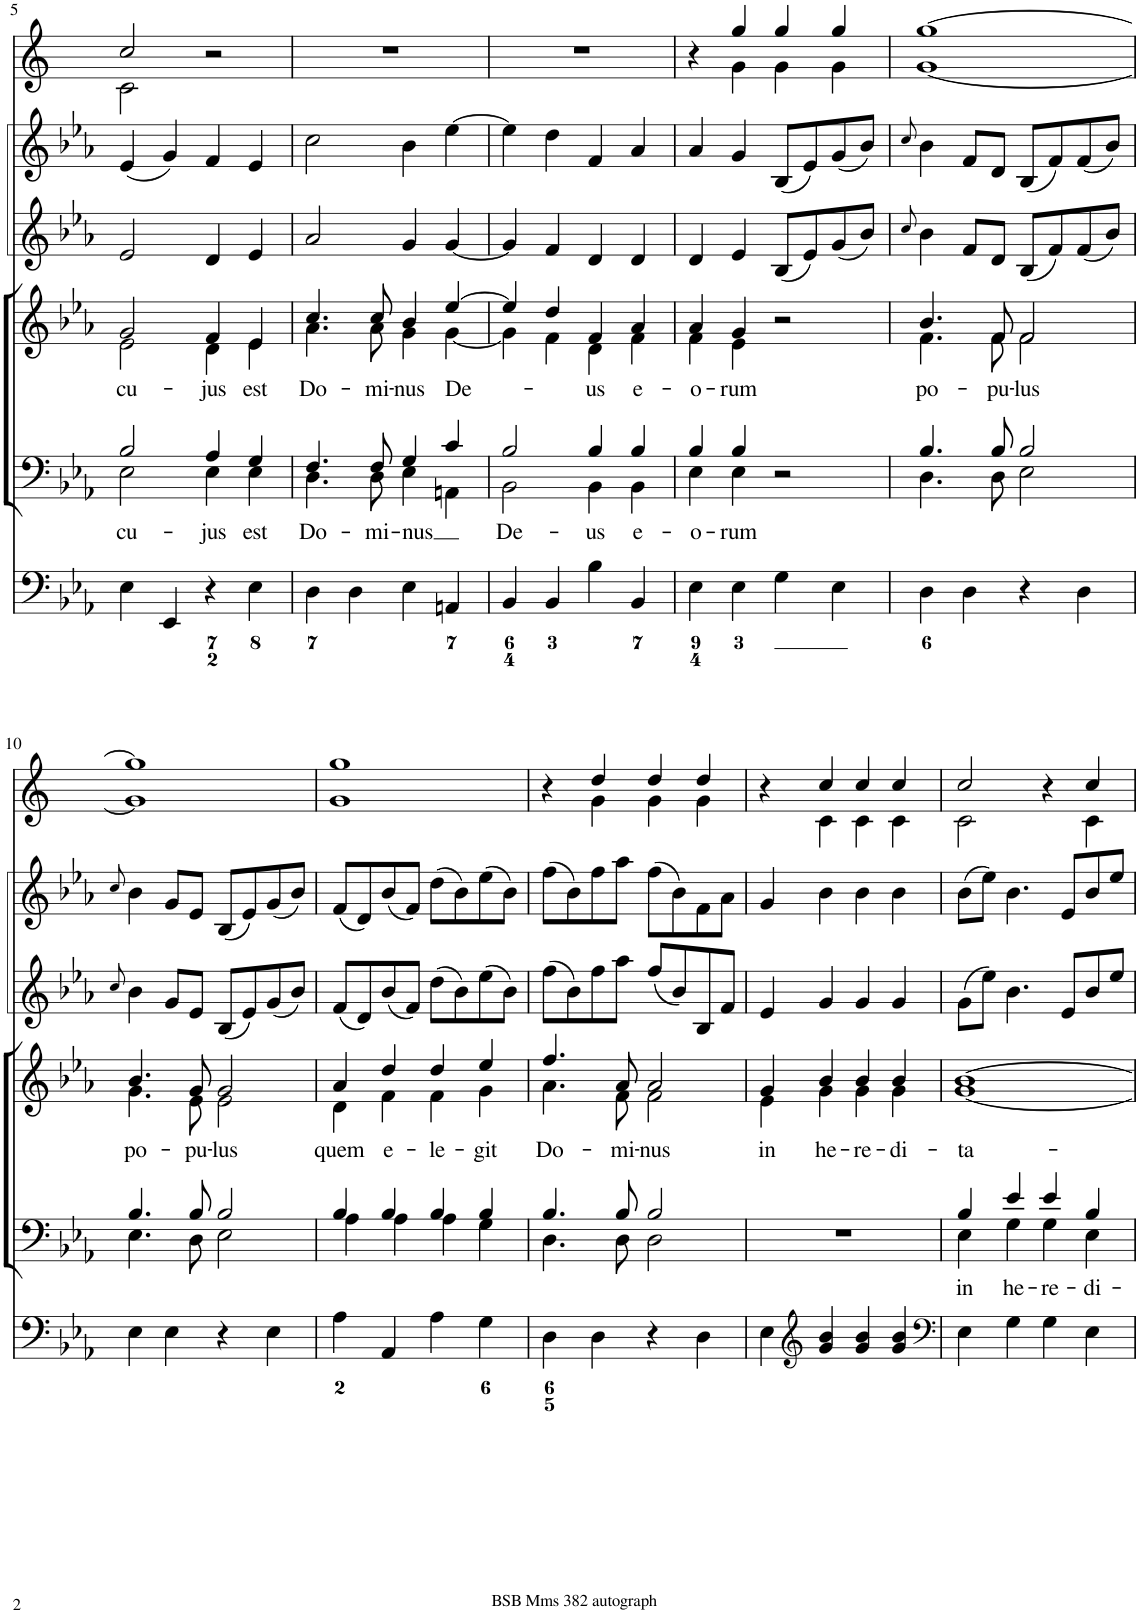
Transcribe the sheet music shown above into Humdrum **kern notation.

**kern	**kern	**text	**kern	**text	**kern	**kern	**kern
*part6	*part5	*part5	*part4	*part4	*part3	*part2	*part1
*staff6	*staff5	*staff5	*staff4	*staff4	*staff3	*staff2	*staff1
*I"Organ	*I"Voice	*	*I"Voice	*	*I"Violin	*I"Violini	*I"Corni in Eb
*	*	*	*	*	*I'Vln	*I'Vln	*
!!LO:PB:g=z
*clefF4	*clefF4	*	*clefG2	*	*clefG2	*clefG2	*clefG2
*	*	*	*	*	*	*	*Trd4c7
*k[b-e-a-]	*k[b-e-a-]	*	*k[b-e-a-]	*	*k[b-e-a-]	*k[b-e-a-]	*k[]
*M2/2	*M2/2	*	*M2/2	*	*M2/2	*M2/2	*M2/2
*met(c|)	*met(c|)	*	*met(c|)	*	*met(c|)	*met(c|)	*met(c|)
=5	=5	=5	=5	=5	=5	=5	=5
!	!	!LO:LY:b	!	!LO:LY:b	!	!	!
*	*^	*	*^	*	*	*	*^
4E-\	2B-/	2E-\	cu-	2g/	2e-\	cu-	2e-/	(4e-/	2cc/	2c\
4EE-/	.	.	.	.	.	.	.	4g/)	.	.
!	!	!	!LO:LY:b	!	!	!LO:LY:b	!	!	!	!
4r	4A-/	4E-\	-jus	4f/	4d\	-jus	4d/	4f/	2r	2ryy
!	!	!	!LO:LY:b	!	!	!LO:LY:b	!	!	!	!
4E-\	4G/	4E-\	est	4e-/	4e-\	est	4e-/	4e-/	.	.
*	*	*	*	*	*	*	*	*	*v	*v
=6	=6	=6	=6	=6	=6	=6	=6	=6	=6
!	!	!	!LO:LY:b	!	!	!LO:LY:b	!	!	!
4D\	4.F/	4.D\	Do-	4.cc/	4.a-\	Do-	2a-/	2cc\	1r
4D\	.	.	.	.	.	.	.	.	.
!	!	!	!LO:LY:b	!	!	!LO:LY:b	!	!	!
.	8F/	8D\	-mi-	8cc/	8a-\	-mi-	.	.	.
!	!	!	!LO:LY:b	!	!	!LO:LY:b	!	!	!
4E-\	4G/	4E-\	-nus	4b-/	4g\	-nus	4g/	4b-\	.
!	!	!	!	!	!	!LO:LY:b	!	!	!
4AAn/	4c/	4AAn\	.	[4ee-/	[4g\	De-	[4g/	[4ee-\	.
=7	=7	=7	=7	=7	=7	=7	=7	=7	=7
!	!	!	!LO:LY:b	!	!	!	!	!	!
4BB-/	2B-/	2BB-\	De-	4ee-/]	4g\]	.	4g/]	4ee-\]	1r
4BB-/	.	.	.	4dd/	4f\	.	4f/	4dd\	.
!	!	!	!LO:LY:b	!	!	!LO:LY:b	!	!	!
4B-\	4B-/	4BB-\	-us	4f/	4d\	-us	4d/	4f/	.
!	!	!	!LO:LY:b	!	!	!LO:LY:b	!	!	!
4BB-/	4B-/	4BB-\	e-	4a-/	4f\	e-	4d/	4a-/	.
=8	=8	=8	=8	=8	=8	=8	=8	=8	=8
!	!	!	!LO:LY:b	!	!	!LO:LY:b	!	!	!
*	*	*	*	*	*	*	*	*	*^
4E-\	4B-/	4E-\	-o-	4a-/	4f\	-o-	4d/	4a-/	4r	4ryy
!	!	!	!LO:LY:b	!	!	!LO:LY:b	!	!	!	!
4E-\	4B-/	4E-\	-rum	4g/	4e-\	-rum	4e-/	4g/	4gg/	4g\
4G\	2r	2ryy	.	2r	2ryy	.	(8B-/L	(8B-/L	4gg/	4g\
.	.	.	.	.	.	.	8e-/)	8e-/)	.	.
4E-\	.	.	.	.	.	.	(8g/	(8g/	4gg/	4g\
.	.	.	.	.	.	.	8b-/J)	8b-/J)	.	.
=9	=9	=9	=9	=9	=9	=9	=9	=9	=9	=9
.	.	.	.	.	.	.	8qcc/	8qcc/	.	.
!	!	!	!	!	!	!LO:LY:b	!	!	!	!
4D\	4.B-/	4.D\	.	4.b-/	4.f\	po-	4b-\	4b-\	[1gg	[1g
4D\	.	.	.	.	.	.	8f/L	8f/L	.	.
!	!	!	!	!	!	!LO:LY:b	!	!	!	!
.	8B-/	8D\	.	8f/	8f\	-pu-	8d/J	8d/J	.	.
!	!	!	!	!	!	!LO:LY:b	!	!	!	!
4r	2B-/	2E-\	.	2f/	2f\	-lus	(8B-/L	(8B-/L	.	.
.	.	.	.	.	.	.	8f/)	8f/)	.	.
4D\	.	.	.	.	.	.	(8f/	(8f/	.	.
.	.	.	.	.	.	.	8b-/J)	8b-/J)	.	.
!!LO:LB:g=z	!!
=10	=10	=10	=10	=10	=10	=10	=10	=10	=10	=10
.	.	.	.	.	.	.	8qcc/	8qcc/	.	.
!	!	!	!	!	!	!LO:LY:b	!	!	!	!
4E-\	4.B-/	4.E-\	.	4.b-/	4.g\	po-	4b-\	4b-\	1gg]	1g]
4E-\	.	.	.	.	.	.	8g/L	8g/L	.	.
!	!	!	!	!	!	!LO:LY:b	!	!	!	!
.	8B-/	8D\	.	8g/	8e-\	-pu-	8e-/J	8e-/J	.	.
!	!	!	!	!	!	!LO:LY:b	!	!	!	!
4r	2B-/	2E-\	.	2g/	2e-\	-lus	(8B-/L	(8B-/L	.	.
.	.	.	.	.	.	.	8e-/)	8e-/)	.	.
4E-\	.	.	.	.	.	.	(8g/	(8g/	.	.
.	.	.	.	.	.	.	8b-/J)	8b-/J)	.	.
=11	=11	=11	=11	=11	=11	=11	=11	=11	=11	=11
!	!	!	!	!	!	!LO:LY:b	!	!	!	!
4A-\	4B-/	4A-\	.	4a-/	4d\	quem	(8f/L	(8f/L	1gg	1g
.	.	.	.	.	.	.	8d/)	8d/)	.	.
!	!	!	!	!	!	!LO:LY:b	!	!	!	!
4AA-/	4B-/	4A-\	.	4dd/	4f\	e-	(8b-/	(8b-/	.	.
.	.	.	.	.	.	.	8f/J)	8f/J)	.	.
!	!	!	!	!	!	!LO:LY:b	!	!	!	!
4A-\	4B-/	4A-\	.	4dd/	4f\	-le-	(8dd\L	(8dd\L	.	.
.	.	.	.	.	.	.	8b-\)	8b-\)	.	.
!	!	!	!	!	!	!LO:LY:b	!	!	!	!
4G\	4B-/	4G\	.	4ee-/	4g\	-git	(8ee-\	(8ee-\	.	.
.	.	.	.	.	.	.	8b-\J)	8b-\J)	.	.
=12	=12	=12	=12	=12	=12	=12	=12	=12	=12	=12
!	!	!	!	!	!	!LO:LY:b	!	!	!	!
4D\	4.B-/	4.D\	.	4.ff/	4.a-\	Do-	(8ff\L	(8ff\L	4r	4ryy
.	.	.	.	.	.	.	8b-\)	8b-\)	.	.
4D\	.	.	.	.	.	.	8ff\	8ff\	4dd/	4g\
!	!	!	!	!	!	!LO:LY:b	!	!	!	!
.	8B-/	8D\	.	8a-/	8f\	-mi-	8aa-\J	8aa-\J	.	.
!	!	!	!	!	!	!LO:LY:b	!	!	!	!
4r	2B-/	2D\	.	2a-/	2f\	-nus	(8ff/L	(8ff\L	4dd/	4g\
.	.	.	.	.	.	.	8b-/)	8b-\)	.	.
4D\	.	.	.	.	.	.	8B-/	8f\	4dd/	4g\
.	.	.	.	.	.	.	8f/J	8a-\J	.	.
*	*v	*v	*	*	*	*	*	*	*	*
=13	=13	=13	=13	=13	=13	=13	=13	=13	=13
!	!	!	!	!	!LO:LY:b	!	!	!	!
4E-\	1r	.	4g/	4e-\	in	4e-/	4g/	4r	4ryy
*clefG2	*	*	*	*	*	*	*	*	*
!	!	!	!	!	!LO:LY:b	!	!	!	!
4g/ 4b-/	.	.	4b-/	4g\	he-	4g/	4b-\	4cc/	4c\
!	!	!	!	!	!LO:LY:b	!	!	!	!
4g/ 4b-/	.	.	4b-/	4g\	-re-	4g/	4b-\	4cc/	4c\
!	!	!	!	!	!LO:LY:b	!	!	!	!
4g/ 4b-/	.	.	4b-/	4g\	-di-	4g/	4b-\	4cc/	4c\
=14	=14	=14	=14	=14	=14	=14	=14	=14	=14
*clefF4	*	*	*	*	*	*	*	*	*
!	!	!LO:LY:b	!	!	!LO:LY:b	!	!	!	!
*	*^	*	*	*	*	*	*	*	*
4E-\	4B-/	4E-\	in	[1b-	[1g	-ta-	(8g\L	(8b-\L	2cc/	2c\
.	.	.	.	.	.	.	8ee-\J)	8ee-\J)	.	.
!	!	!	!LO:LY:b	!	!	!	!	!	!	!
4G\	4e-/	4G\	he-	.	.	.	4.b-\	4.b-\	.	.
!	!	!	!LO:LY:b	!	!	!	!	!	!	!
4G\	4e-/	4G\	-re-	.	.	.	.	.	4r	4ryy
.	.	.	.	.	.	.	8e-/L	8e-/L	.	.
!	!	!	!LO:LY:b	!	!	!	!	!	!	!
4E-\	4B-/	4E-\	-di-	.	.	.	8b-/	8b-/	4cc/	4c\
.	.	.	.	.	.	.	8ee-/J	8ee-/J	.	.
*	*v	*v	*	*	*	*	*	*	*v	*v
*	*	*	*v	*v	*	*	*	*
=	=	=	=	=	=	=	=
*-	*-	*-	*-	*-	*-	*-	*-
